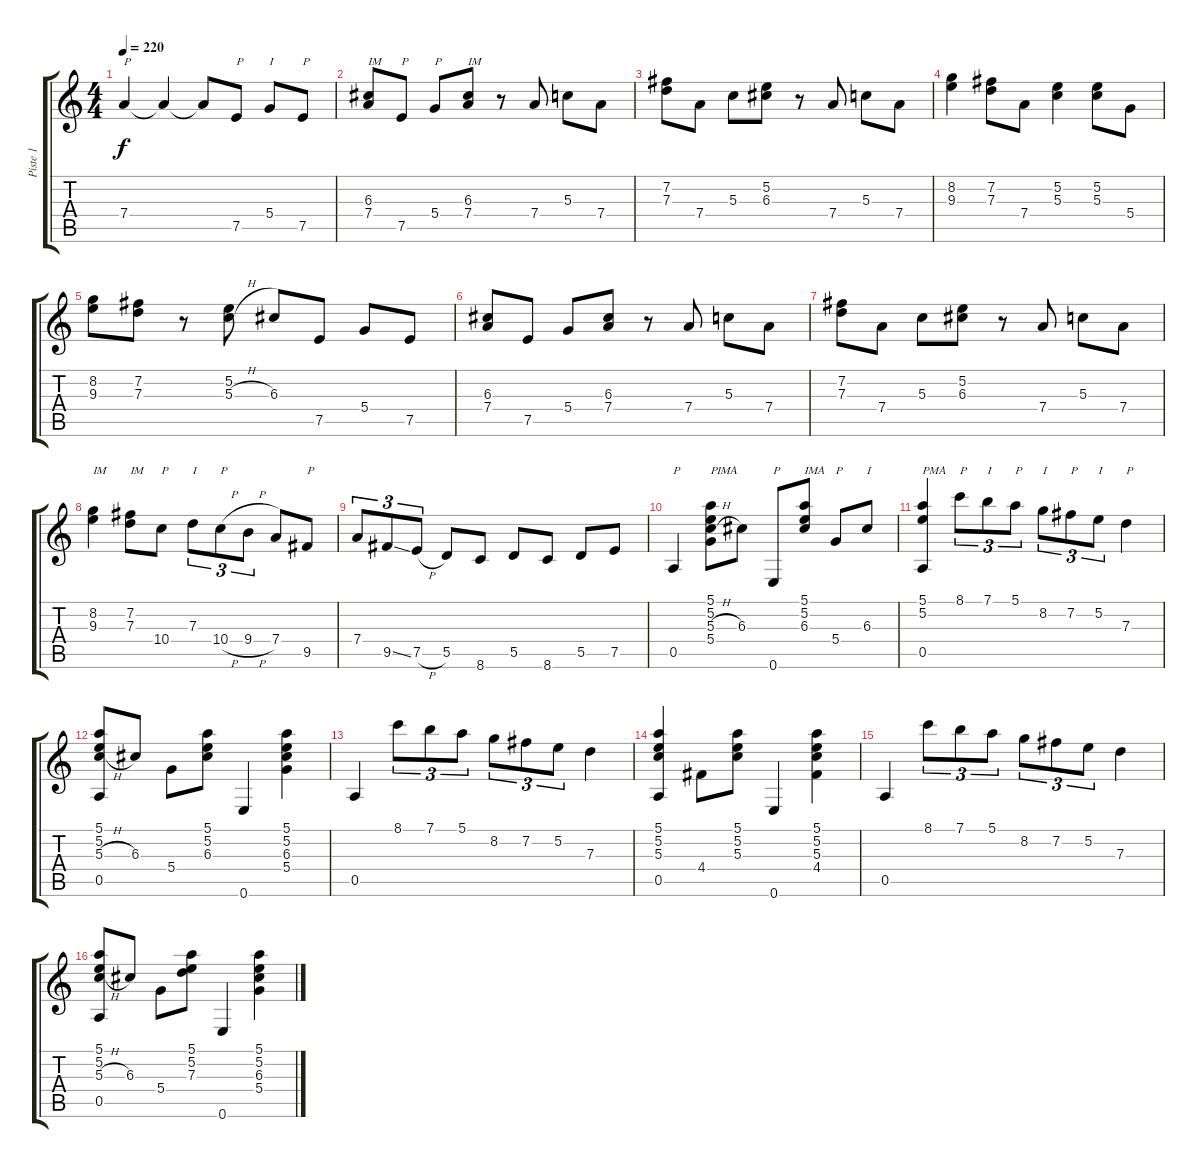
\track ("Piste 1" "Piste 1") {instrument acousticguitarsteel}
\staff {score tabs}
\tuning (E4 B3 G3 D3 A2 E2) {hide}
\ts (4 4)
\tempo 220
\clef g2
\ks c
7.4.4{txt "P" dy f} 7.4{t}.4 7.4{t}.8 7.5.8{txt "P"} 5.4.8{txt "I"} 7.5.8{txt "P"} |
(6.3 7.4).8{txt "IM"} 7.5.8{txt "P"} 5.4.8{txt "P"} (6.3 7.4).8{txt "IM"} r.8 7.4.8 5.3.8 7.4.8 |
(7.2 7.3).8 7.4.8 5.3.8 (5.2 6.3).8 r.8 7.4.8 5.3.8 7.4.8 |
(8.2 9.3).4 (7.2 7.3).8 7.4.8 (5.2 5.3).4 (5.2 5.3).8 5.4.8 |
(8.2 9.3).8 (7.2 7.3).8 r.8 (5.2 5.3{h}).8 6.3.8 7.5.8 5.4.8 7.5.8 |
(6.3 7.4).8 7.5.8 5.4.8 (6.3 7.4).8 r.8 7.4.8 5.3.8 7.4.8 |
(7.2 7.3).8 7.4.8 5.3.8 (5.2 6.3).8 r.8 7.4.8 5.3.8 7.4.8 |
(8.2 9.3).4{txt "IM"} (7.2 7.3).8{txt "IM"} 10.4.8{txt "P"} 7.3.8{tu (3 2) txt "I"} 10.4{h}.8{tu (3 2) txt "P"} 9.4{h}.8{tu (3 2)} 7.4.8 9.5.8{txt "P"} |
7.4.8{tu (3 2)} 9.5{ss}.8{tu (3 2)} 7.5{h}.8{tu (3 2)} 5.5.8 8.6.8 5.5.8 8.6.8 5.5.8 7.5.8 |
0.5.4{txt "P"} (5.1 5.2 5.3{h} 5.4).8{txt "PIMA"} 6.3.8 0.6.8{txt "P"} (5.1 5.2 6.3).8{txt "IMA"} 5.4.8{txt "P"} 6.3.8{txt "I"} |
(5.1 5.2 0.5).4{txt "PMA"} 8.1.8{tu (3 2) txt "P"} 7.1.8{tu (3 2) txt "I"} 5.1.8{tu (3 2) txt "P"} 8.2.8{tu (3 2) txt "I"} 7.2.8{tu (3 2) txt "P"} 5.2.8{tu (3 2) txt "I"} 7.3.4{txt "P"} |
(5.1 5.2 5.3{h} 0.5).8 6.3.8 5.4.8 (5.1 5.2 6.3).8 0.6.4 (5.1 5.2 6.3 5.4).4 |
0.5.4 8.1.8{tu (3 2)} 7.1.8{tu (3 2)} 5.1.8{tu (3 2)} 8.2.8{tu (3 2)} 7.2.8{tu (3 2)} 5.2.8{tu (3 2)} 7.3.4 |
(5.1 5.2 5.3 0.5).4 4.4.8 (5.1 5.2 5.3).8 0.6.4 (5.1 5.2 5.3 4.4).4 |
0.5.4 8.1.8{tu (3 2)} 7.1.8{tu (3 2)} 5.1.8{tu (3 2)} 8.2.8{tu (3 2)} 7.2.8{tu (3 2)} 5.2.8{tu (3 2)} 7.3.4 |
(5.1 5.2 5.3{h} 0.5).8 6.3.8 5.4.8 (5.1 5.2 7.3).8 0.6.4 (5.1 5.2 6.3 5.4).4
